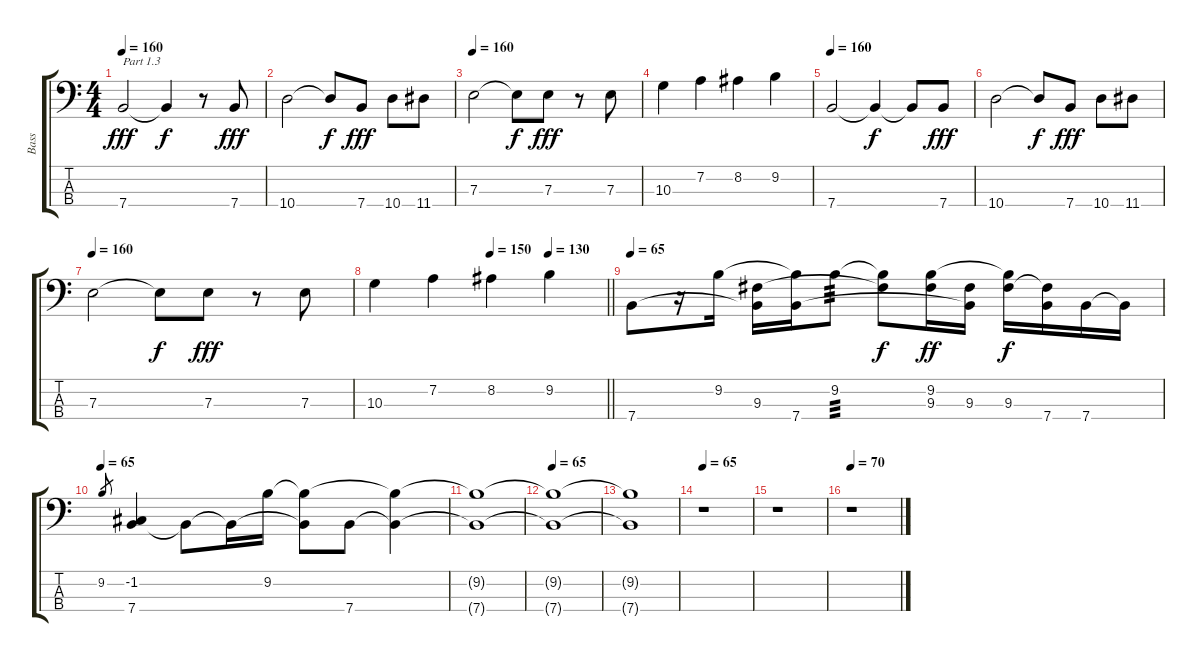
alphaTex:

\track ("Bass" "Bass") {instrument fretlessbass}
\staff {score tabs}
\tuning (G2 D2 A1 E1) {hide}
\ts (4 4)
\tempo 160
\clef f4
\ks c
7.4.2{txt "Part 1.3" dy fff} 7.4{t}.4{dy f} r.8 7.4.8{dy fff} |
10.4.2 10.4{t}.8{dy f} 7.4.8{dy fff} 10.4.8 11.4.8 |
\tempo 160
7.3.2 7.3{t}.8{dy f} 7.3.8{dy fff} r.8 7.3.8 |
10.3.4 7.2.4 8.2.4 9.2.4 |
\tempo 160
7.4.2 7.4{t}.4{dy f} 7.4{t}.8 7.4.8{dy fff} |
10.4.2 10.4{t}.8{dy f} 7.4.8{dy fff} 10.4.8 11.4.8 |
\tempo 160
7.3.2 7.3{t}.8{dy f} 7.3.8{dy fff} r.8 7.3.8 |
\tempo (150 0.5)
\tempo (130 0.75)
\barLineRight lightlight
10.3.4 7.2.4 8.2.4 9.2.4 |
\tempo 65
7.4.8 r.16 9.2.16 (9.3 7.4{t}).16 (9.2{t} 7.4).16 9.2.8{tp 3} (9.2{t} 9.3{t}).8{dy f} (9.2 9.3).16{dy ff} (9.3 7.4{t}).16 (9.2{t} 9.3).16{dy f} (9.3{t} 7.4).16 7.4.16 7.4{t}.16 |
\tempo 65
9.2.8{gr} (-1.2 7.4).4 7.4{t}.8 7.4{t}.16 9.2.16 (9.2{t} 7.4{t}).8 7.4.8 (9.2{t} 7.4{t}).4 |
(9.2{t} 7.4{t}).1 |
\tempo 65
(9.2{t} 7.4{t}).1 |
(9.2{t} 7.4{t}).1 |
\tempo 65
r.1 |
r.1 |
\tempo 70
r.1
